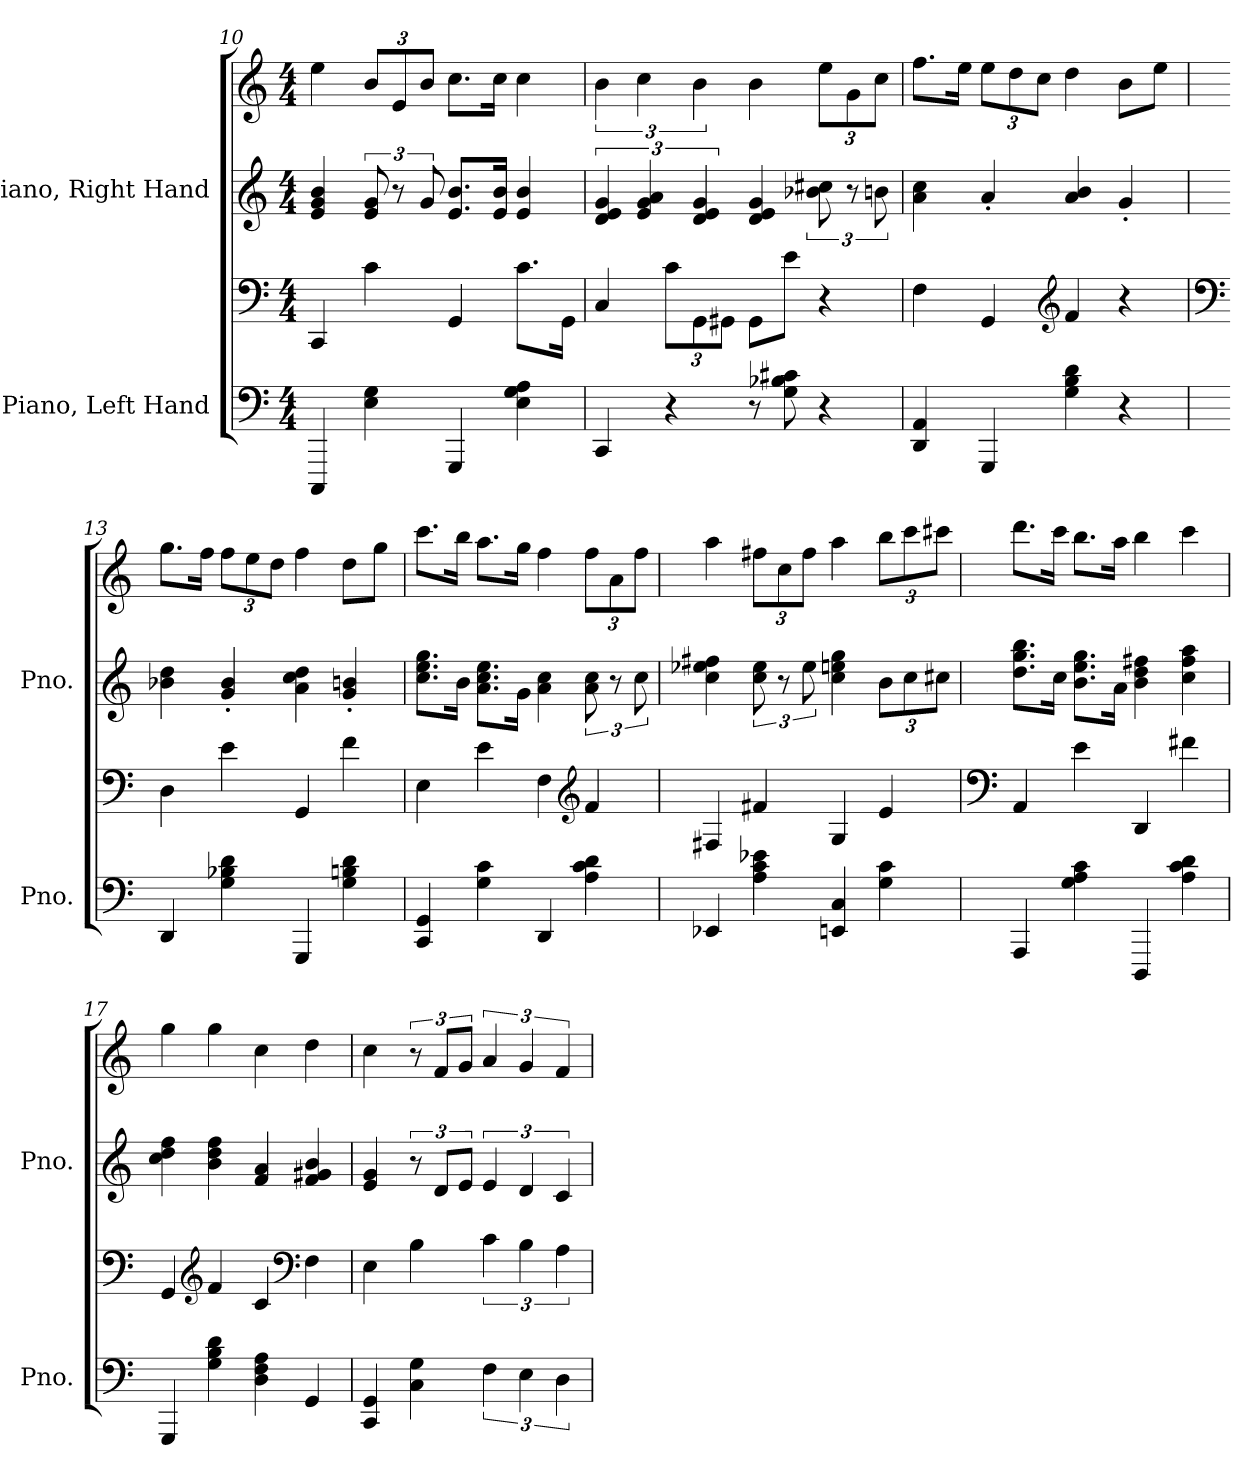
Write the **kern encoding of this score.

**kern	**kern	**kern	**kern
*part2	*part2	*part1	*part1
*staff4	*staff3	*staff2	*staff1
*I"Piano, Left Hand	*	*I"Piano, Right Hand	*
*I'Pno.	*	*I'Pno.	*
*clefF4	*clefF4	*clefG2	*clefG2
*k[]	*k[]	*k[]	*k[]
*M4/4	*M4/4	*M4/4	*M4/4
=10	=10	=10	=10
4CCC/	4CC/	4e/ 4g/ 4b/	4ee\
*	*	*	*Xbrackettup
4E\ 4G\	4c\	12e/ 12g/	12b/L
.	.	12r	12e/
.	.	12g/	12b/J
4GGG/	4GG/	8.e/ 8.b/L	8.cc\L
.	.	16e/ 16b/Jk	16cc\Jk
4E\ 4G\ 4A\	8.c\L	4e/ 4b/	4cc\
.	16GG\Jk	.	.
!!LO:PB:g=z
=11	=11	=11	=11
*	*	*	*brackettup
4CC/	4C/	6d/ 6e/ 6g/	6b\
.	.	6e/ 6g/ 6a/	6cc\
*	*Xbrackettup	*	*
4r	12c\L	.	.
.	12GG\	6d/ 6e/ 6g/	6b\
.	12GG#X\J	.	.
8r	8GG#\L	4d/ 4e/ 4g/	4b\
8G\ 8B-X\ 8c#X\	8e\J	.	.
*	*	*	*Xbrackettup
4r	4r	12b-X\ 12cc#X\	12ee\L
.	.	12r	12g\
.	.	12bn\	12cc\J
=12	=12	=12	=12
4DD/ 4AA/	4F\	4a\ 4cc\	8.ff\L
.	.	.	16ee\Jk
4GGG/	4GG/	4a'/	12ee\L
.	.	.	12dd\
.	.	.	12cc\J
*	*clefG2	*	*
4G\ 4B\ 4d\	4f/	4a/ 4b/	4dd\
4r	4r	4g'/	8b\L
.	.	.	8ee\J
=13	=13	=13	=13
*	*clefF4	*	*
4DD/	4D\	4b-X\ 4dd\	8.gg\L
.	.	.	16ff\Jk
4G\ 4B-X\ 4d\	4e\	4g/' 4b-/'	12ff\L
.	.	.	12ee\
.	.	.	12dd\J
4GGG/	4GG/	4a\ 4cc\ 4dd\	4ff\
4G\ 4Bn\ 4d\	4f\	4g/' 4bn/'	8dd\L
.	.	.	8gg\J
!!LO:LB:g=z
=14	=14	=14	=14
4CC/ 4GG/	4E\	8.cc\ 8.ee\ 8.gg\L	8.ccc\L
.	.	16b\Jk	16bb\Jk
4G\ 4c\	4e\	8.a\ 8.cc\ 8.ee\L	8.aa\L
.	.	16g\Jk	16gg\Jk
4DD/	4F\	4a\ 4cc\	4ff\
*	*clefG2	*	*
4A\ 4c\ 4d\	4f/	12a\ 12cc\	12ff\L
.	.	12r	12a\
.	.	12cc\	12ff\J
=15	=15	=15	=15
4EE-X/	4F#X/	4cc\ 4ee-X\ 4ff#X\	4aa\
4A\ 4c\ 4e-X\	4f#X/	12cc\ 12ee-\	12ff#X\L
.	.	12r	12cc\
.	.	12ee-\	12ff#\J
4EEn/ 4C/	4G/	4cc\ 4een\ 4gg\	4aa\
*	*	*Xbrackettup	*
4G\ 4c\	4e/	12b\L	12bb\L
.	.	12cc\	12ccc\
.	.	12cc#X\J	12ccc#X\J
=16	=16	=16	=16
*	*clefF4	*	*
4AAA/	4AA/	8.dd\ 8.gg\ 8.bb\L	8.ddd\L
.	.	16cc\Jk	16ccc\Jk
4G\ 4A\ 4c\	4e\	8.b\ 8.ee\ 8.gg\L	8.bb\L
.	.	16a\Jk	16aa\Jk
4DDD/	4DD/	4b\ 4dd\ 4ff#X\	4bb\
4A\ 4c\ 4d\	4f#X\	4cc\ 4ff#\ 4aa\	4ccc\
!!LO:LB:g=z
=17	=17	=17	=17
4GGG/	4GG/	4cc\ 4dd\ 4ff\	4gg\
*	*clefG2	*	*
4G\ 4B\ 4d\	4f/	4b\ 4dd\ 4ff\	4gg\
4D\ 4F\ 4A\	4c/	4f/ 4a/	4cc\
*	*clefF4	*	*
4GG/	4F\	4f/ 4g#X/ 4b/	4dd\
=18	=18	=18	=18
4CC/ 4GG/	4E\	4e/ 4g/	4cc\
*	*	*brackettup	*brackettup
4C\ 4G\	4B\	12r	12r
.	.	12d/L	12f/L
.	.	12e/J	12g/J
*	*brackettup	*	*
6F\	6c\	6e/	6a/
6E\	6B\	6d/	6g/
6D\	6A\	6c/	6f/
=	=	=	=
*-	*-	*-	*-
